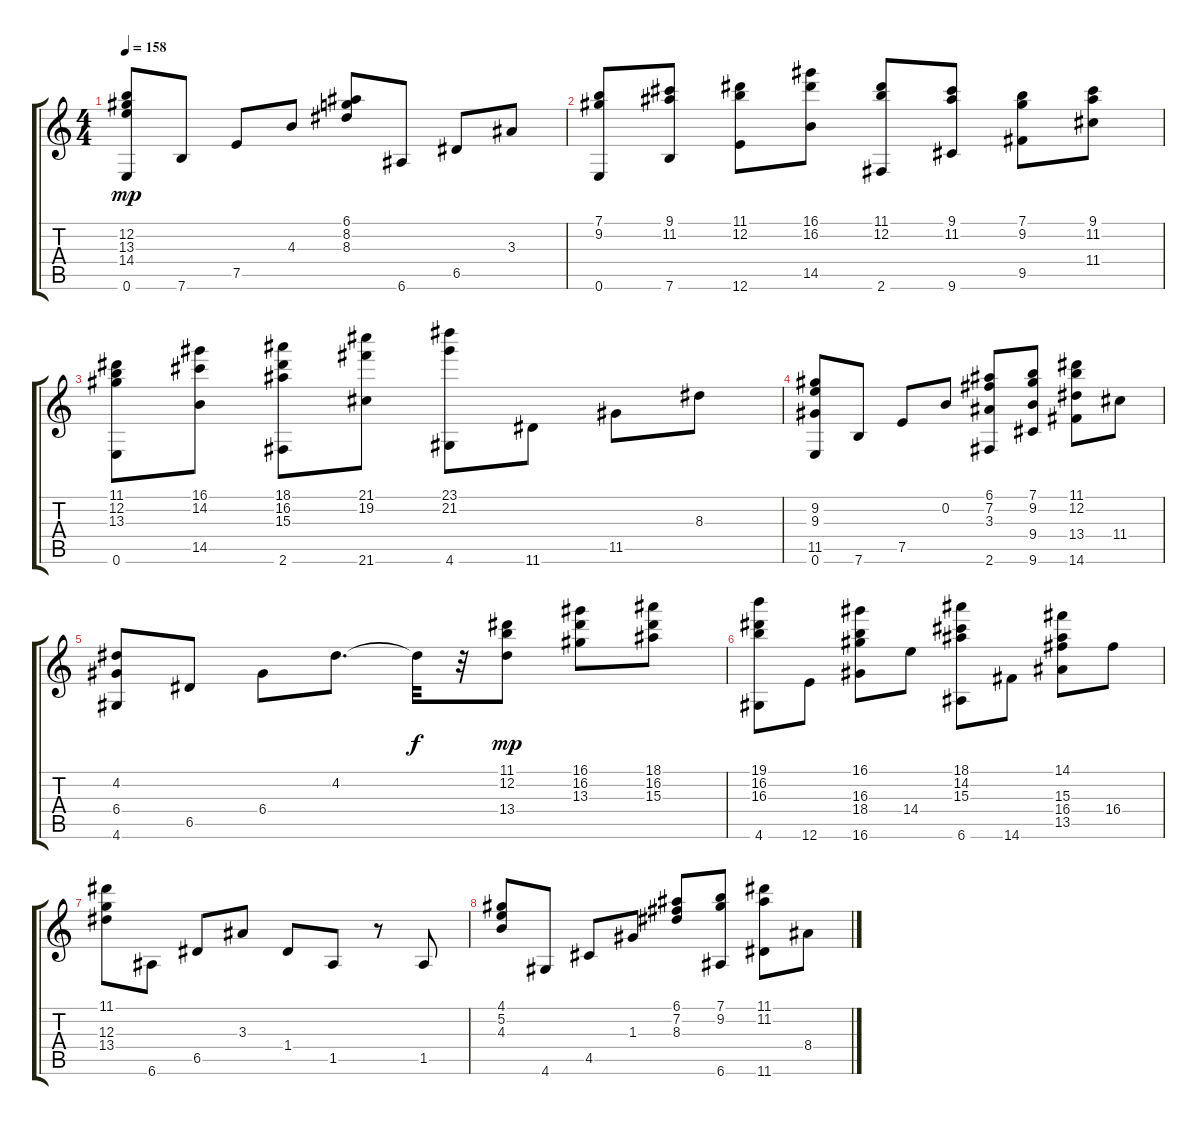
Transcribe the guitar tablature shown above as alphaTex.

\track "" {instrument acousticguitarsteel}
\staff {score tabs}
\tuning (E4 B3 G3 D3 A2 E2) {hide}
\ts (4 4)
\tempo 158
\clef g2
\ks c
(12.2 13.3 14.4 0.6).8{dy mp} 7.6.8 7.5.8 4.3.8 (6.1 8.2 8.3).8 6.6.8 6.5.8 3.3.8 |
(7.1 9.2 0.6).8 (9.1 11.2 7.6).8 (11.1 12.2 12.6).8 (16.1 16.2 14.5).8 (11.1 12.2 2.6).8 (9.1 11.2 9.6).8 (7.1 9.2 9.5).8 (9.1 11.2 11.4).8 |
(11.1 12.2 13.3 0.6).8 (16.1 14.2 14.5).8 (18.1 16.2 15.3 2.6).8 (21.1 19.2 21.6).8 (23.1 21.2 4.6).8 11.6.8 11.5.8 8.3.8 |
(9.2 9.3 11.5 0.6).8 7.6.8 7.5.8 0.2.8 (6.1 7.2 3.3 2.6).8 (7.1 9.2 9.4 9.6).8 (11.1 12.2 13.4 14.6).8 11.4.8 |
(4.2 6.4 4.6).8 6.5.8 6.4.8 4.2.8{d} 4.2{t}.32{dy f} r.32 (11.1 12.2 13.4).8{dy mp} (16.1 16.2 13.3).8 (18.1 16.2 15.3).8 |
(19.1 16.2 16.3 4.6).8 12.6.8 (16.1 16.3 18.4 16.6).8 14.4.8 (18.1 14.2 15.3 6.6).8 14.6.8 (14.1 15.3 16.4 13.5).8 16.4.8 |
(11.1 12.3 13.4).8 6.6.8 6.5.8 3.3.8 1.4.8 1.5.8 r.8 1.5.8 |
(4.1 5.2 4.3).8 4.6.8 4.5.8 1.3.8 (6.1 7.2 8.3).8 (7.1 9.2 6.6).8 (11.1 11.2 11.6).8 8.4.8
